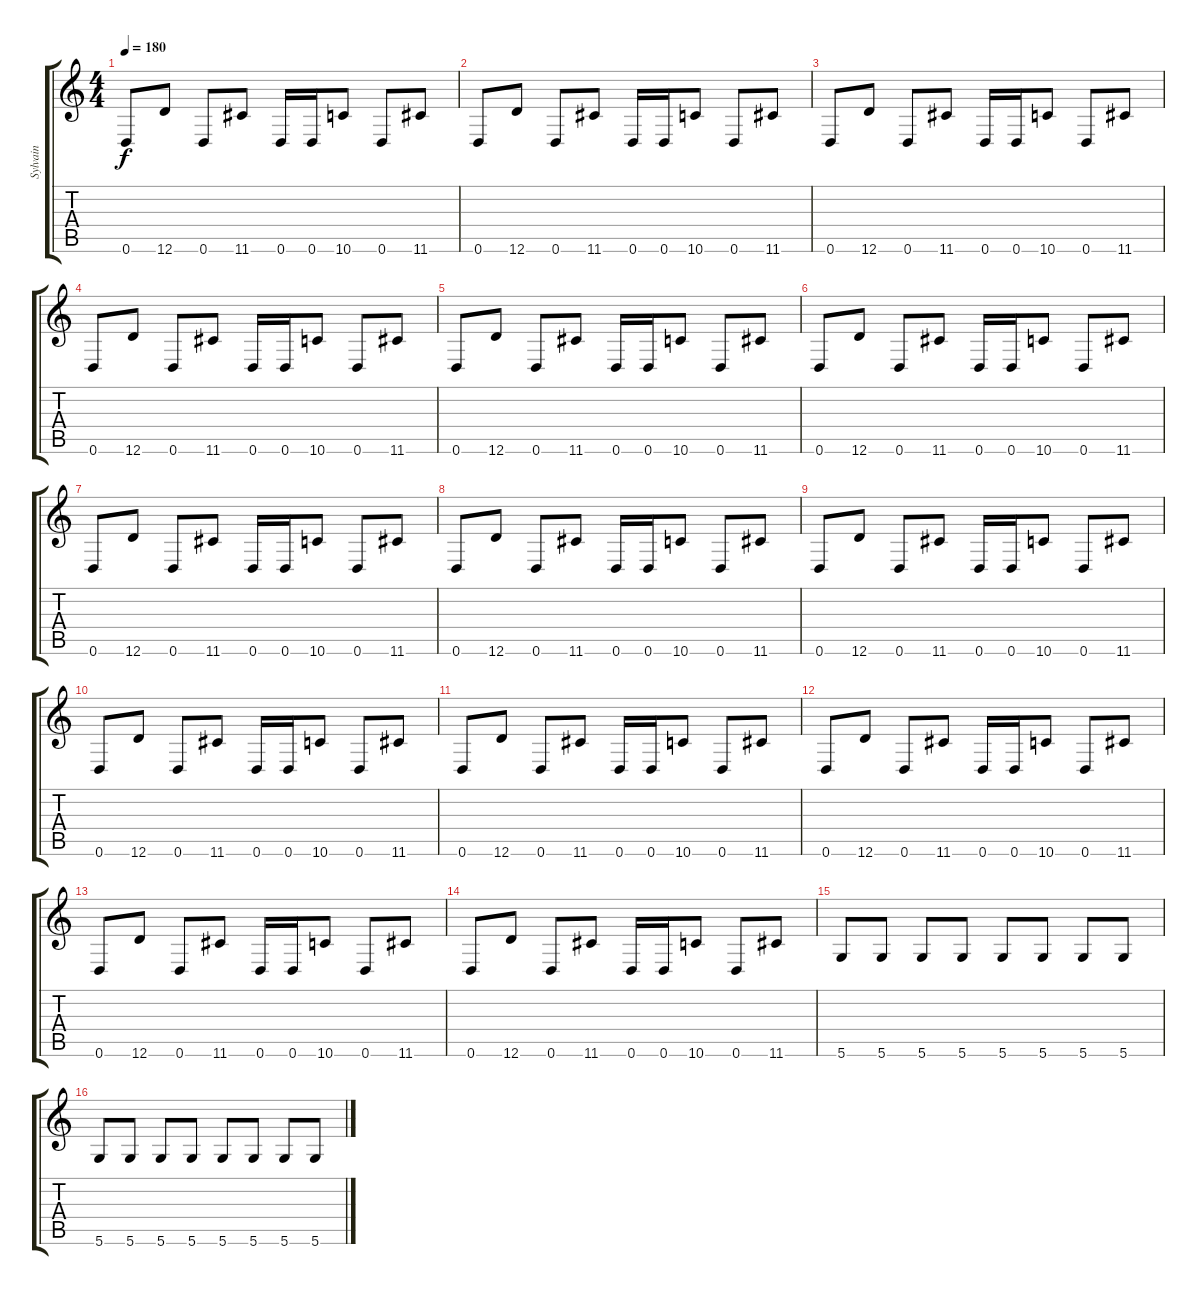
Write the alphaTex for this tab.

\track ("Sylvain" "Sylvain") {instrument distortionguitar}
\staff {score tabs}
\tuning (E4 B3 G3 D3 A2 D2) {hide}
\ts (4 4)
\tempo 180
\clef g2
\ks c
0.6.8{dy f} 12.6.8 0.6.8 11.6.8 0.6.16 0.6.16 10.6.8 0.6.8 11.6.8 |
0.6.8 12.6.8 0.6.8 11.6.8 0.6.16 0.6.16 10.6.8 0.6.8 11.6.8 |
0.6.8 12.6.8 0.6.8 11.6.8 0.6.16 0.6.16 10.6.8 0.6.8 11.6.8 |
0.6.8 12.6.8 0.6.8 11.6.8 0.6.16 0.6.16 10.6.8 0.6.8 11.6.8 |
0.6.8 12.6.8 0.6.8 11.6.8 0.6.16 0.6.16 10.6.8 0.6.8 11.6.8 |
0.6.8 12.6.8 0.6.8 11.6.8 0.6.16 0.6.16 10.6.8 0.6.8 11.6.8 |
0.6.8 12.6.8 0.6.8 11.6.8 0.6.16 0.6.16 10.6.8 0.6.8 11.6.8 |
0.6.8 12.6.8 0.6.8 11.6.8 0.6.16 0.6.16 10.6.8 0.6.8 11.6.8 |
0.6.8 12.6.8 0.6.8 11.6.8 0.6.16 0.6.16 10.6.8 0.6.8 11.6.8 |
0.6.8 12.6.8 0.6.8 11.6.8 0.6.16 0.6.16 10.6.8 0.6.8 11.6.8 |
0.6.8 12.6.8 0.6.8 11.6.8 0.6.16 0.6.16 10.6.8 0.6.8 11.6.8 |
0.6.8 12.6.8 0.6.8 11.6.8 0.6.16 0.6.16 10.6.8 0.6.8 11.6.8 |
0.6.8 12.6.8 0.6.8 11.6.8 0.6.16 0.6.16 10.6.8 0.6.8 11.6.8 |
0.6.8 12.6.8 0.6.8 11.6.8 0.6.16 0.6.16 10.6.8 0.6.8 11.6.8 |
5.6.8{volume 14} 5.6.8 5.6.8 5.6.8 5.6.8 5.6.8 5.6.8 5.6.8 |
5.6.8 5.6.8 5.6.8 5.6.8 5.6.8 5.6.8 5.6.8 5.6.8
